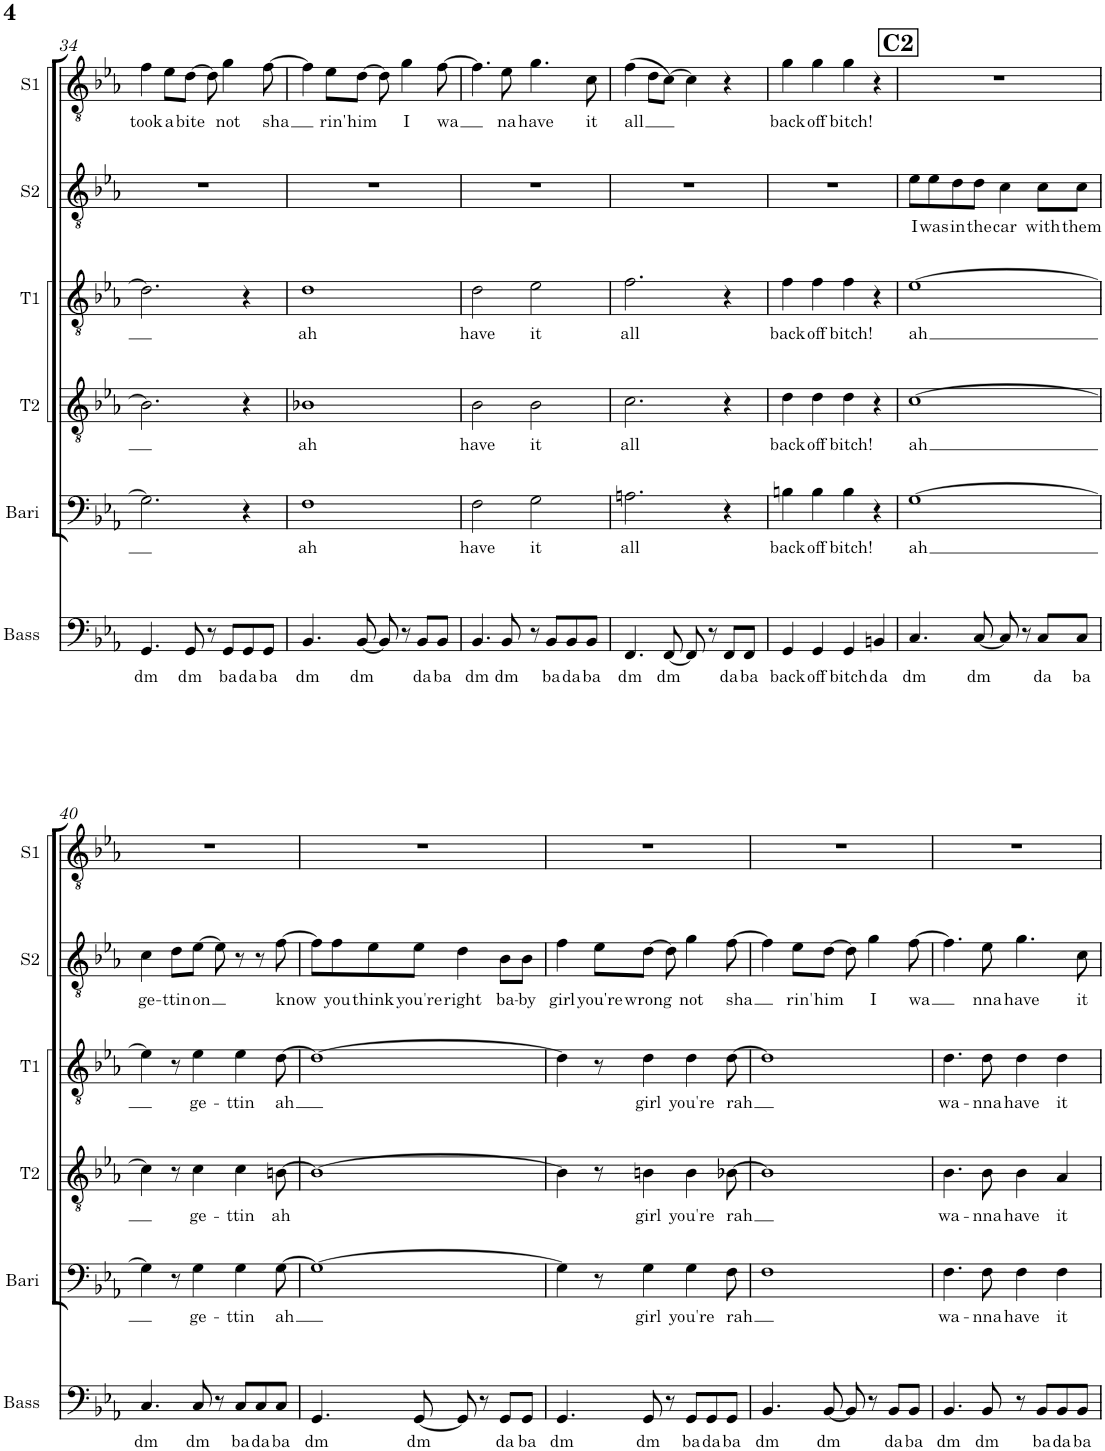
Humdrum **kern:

**kern	**text	**kern	**text	**kern	**text	**kern	**text	**kern	**text	**kern	**text
*part6	*part6	*part5	*part5	*part4	*part4	*part3	*part3	*part2	*part2	*part1	*part1
*staff6	*staff6	*staff5	*staff5	*staff4	*staff4	*staff3	*staff3	*staff2	*staff2	*staff1	*staff1
*I"Bass	*	*I"Baritone	*	*I"Tenor 2	*	*I"Tenor 1	*	*I"Solo 2	*	*I"Solo 1	*
*I'Bass	*	*I'Bari	*	*I'T2	*	*I'T1	*	*I'S2	*	*I'S1	*
!!LO:PB:g=z
*clefF4	*	*clefF4	*	*clefGv2	*	*clefGv2	*	*clefGv2	*	*clefGv2	*
*Trd7c12	*	*	*	*	*	*	*	*	*	*	*
*k[b-e-a-]	*	*k[b-e-a-]	*	*k[b-e-a-]	*	*k[b-e-a-]	*	*k[b-e-a-]	*	*k[b-e-a-]	*
*M4/4	*	*M4/4	*	*M4/4	*	*M4/4	*	*M4/4	*	*M4/4	*
=34	=34	=34	=34	=34	=34	=34	=34	=34	=34	=34	=34
!	!LO:LY:b	!	!	!	!	!	!	!	!	!	!LO:LY:b
4.GG/	dm	2.G\]	.	2.B\]	.	2.d\]	.	1r	.	4f\	took
!	!	!	!	!	!	!	!	!	!	!	!LO:LY:b
.	.	.	.	.	.	.	.	.	.	8e-\L	a
!	!LO:LY:b	!	!	!	!	!	!	!	!	!	!LO:LY:b
8GG/	dm	.	.	.	.	.	.	.	.	[8d\J	bite
8r	.	.	.	.	.	.	.	.	.	8d\]	.
!	!LO:LY:b	!	!	!	!	!	!	!	!	!	!LO:LY:b
8GG/L	ba	.	.	.	.	.	.	.	.	4g\	not
!	!LO:LY:b	!	!	!	!	!	!	!	!	!	!
8GG/	da	4r	.	4r	.	4r	.	.	.	.	.
!	!LO:LY:b	!	!	!	!	!	!	!	!	!	!LO:LY:b
8GG/J	ba	.	.	.	.	.	.	.	.	[8f\	sha
=35	=35	=35	=35	=35	=35	=35	=35	=35	=35	=35	=35
!	!LO:LY:b	!	!LO:LY:b	!	!LO:LY:b	!	!LO:LY:b	!	!	!	!
4.BB-/	dm	1F	ah	1B-X	ah	1d	ah	1r	.	4f\]	.
!	!	!	!	!	!	!	!	!	!	!	!LO:LY:b
.	.	.	.	.	.	.	.	.	.	8e-\L	rin'
!	!LO:LY:b	!	!	!	!	!	!	!	!	!	!LO:LY:b
[8BB-/	dm	.	.	.	.	.	.	.	.	[8d\J	him
8BB-/]	.	.	.	.	.	.	.	.	.	8d\]	.
!	!	!	!	!	!	!	!	!	!	!	!LO:LY:b
8r	.	.	.	.	.	.	.	.	.	4g\	I
!	!LO:LY:b	!	!	!	!	!	!	!	!	!	!
8BB-/L	da	.	.	.	.	.	.	.	.	.	.
!	!LO:LY:b	!	!	!	!	!	!	!	!	!	!LO:LY:b
8BB-/J	ba	.	.	.	.	.	.	.	.	[8f\	wa
=36	=36	=36	=36	=36	=36	=36	=36	=36	=36	=36	=36
!	!LO:LY:b	!	!LO:LY:b	!	!LO:LY:b	!	!LO:LY:b	!	!	!	!
4.BB-/	dm	2F\	have	2B-\	have	2d\	have	1r	.	4.f\]	.
!	!LO:LY:b	!	!	!	!	!	!	!	!	!	!LO:LY:b
8BB-/	dm	.	.	.	.	.	.	.	.	8e-\	na
!	!	!	!LO:LY:b	!	!LO:LY:b	!	!LO:LY:b	!	!	!	!LO:LY:b
8r	.	2G\	it	2B-\	it	2e-\	it	.	.	4.g\	have
!	!LO:LY:b	!	!	!	!	!	!	!	!	!	!
8BB-/L	ba	.	.	.	.	.	.	.	.	.	.
!	!LO:LY:b	!	!	!	!	!	!	!	!	!	!
8BB-/	da	.	.	.	.	.	.	.	.	.	.
!	!LO:LY:b	!	!	!	!	!	!	!	!	!	!LO:LY:b
8BB-/J	ba	.	.	.	.	.	.	.	.	8c\	it
=37	=37	=37	=37	=37	=37	=37	=37	=37	=37	=37	=37
!	!LO:LY:b	!	!LO:LY:b	!	!LO:LY:b	!	!LO:LY:b	!	!	!	!LO:LY:b
4.FF/	dm	2.An\	all	2.c\	all	2.f\	all	1r	.	(4f\	all
.	.	.	.	.	.	.	.	.	.	8d\L	.
!	!LO:LY:b	!	!	!	!	!	!	!	!	!	!
[8FF/	dm	.	.	.	.	.	.	.	.	[8c\J)	.
8FF/]	.	.	.	.	.	.	.	.	.	4c\]	.
8r	.	.	.	.	.	.	.	.	.	.	.
!	!LO:LY:b	!	!	!	!	!	!	!	!	!	!
8FF/L	da	4r	.	4r	.	4r	.	.	.	4r	.
!	!LO:LY:b	!	!	!	!	!	!	!	!	!	!
8FF/J	ba	.	.	.	.	.	.	.	.	.	.
=38	=38	=38	=38	=38	=38	=38	=38	=38	=38	=38	=38
!	!LO:LY:b	!	!LO:LY:b	!	!LO:LY:b	!	!LO:LY:b	!	!	!	!LO:LY:b
4GG/	back	4Bn\	back	4d\	back	4f\	back	1r	.	4g\	back
!	!LO:LY:b	!	!LO:LY:b	!	!LO:LY:b	!	!LO:LY:b	!	!	!	!LO:LY:b
4GG/	off	4B\	off	4d\	off	4f\	off	.	.	4g\	off
!	!LO:LY:b	!	!LO:LY:b	!	!LO:LY:b	!	!LO:LY:b	!	!	!	!LO:LY:b
4GG/	bitch	4B\	bitch!	4d\	bitch!	4f\	bitch!	.	.	4g\	bitch!
!	!LO:LY:b	!	!	!	!	!	!	!	!	!	!
4BBn/	da	4r	.	4r	.	4r	.	.	.	4r	.
!!LO:REH:place=s1:a:B:cj:fs=14:t=C2
=39	=39	=39	=39	=39	=39	=39	=39	=39	=39	=39	=39
!	!LO:LY:b	!	!LO:LY:b	!	!LO:LY:b	!	!LO:LY:b	!	!LO:LY:b	!	!
4.C/	dm	[1G	ah	[1c	ah	[1e-	ah	8e-\L	I	1r	.
!	!	!	!	!	!	!	!	!	!LO:LY:b	!	!
.	.	.	.	.	.	.	.	8e-\	was	.	.
!	!	!	!	!	!	!	!	!	!LO:LY:b	!	!
.	.	.	.	.	.	.	.	8d\	in	.	.
!	!LO:LY:b	!	!	!	!	!	!	!	!LO:LY:b	!	!
[8C/	dm	.	.	.	.	.	.	8d\J	the	.	.
!	!	!	!	!	!	!	!	!	!LO:LY:b	!	!
8C/]	.	.	.	.	.	.	.	4c\	car	.	.
8r	.	.	.	.	.	.	.	.	.	.	.
!	!LO:LY:b	!	!	!	!	!	!	!	!LO:LY:b	!	!
8C/L	da	.	.	.	.	.	.	8c\L	with	.	.
!	!LO:LY:b	!	!	!	!	!	!	!	!LO:LY:b	!	!
8C/J	ba	.	.	.	.	.	.	8c\J	them	.	.
!!LO:LB:g=z
=40	=40	=40	=40	=40	=40	=40	=40	=40	=40	=40	=40
!	!LO:LY:b	!	!	!	!	!	!	!	!LO:LY:b	!	!
4.C/	dm	4G\]	.	4c\]	.	4e-\]	.	4c\	ge-	1r	.
!	!	!	!	!	!	!	!	!	!LO:LY:b	!	!
.	.	8r	.	8r	.	8r	.	8d\L	-ttin	.	.
!	!LO:LY:b	!	!LO:LY:b	!	!LO:LY:b	!	!LO:LY:b	!	!LO:LY:b	!	!
8C/	dm	4G\	ge-	4c\	ge-	4e-\	ge-	[8e-\J	on	.	.
8r	.	.	.	.	.	.	.	8e-\]	.	.	.
!	!LO:LY:b	!	!LO:LY:b	!	!LO:LY:b	!	!LO:LY:b	!	!	!	!
8C/L	ba	4G\	-ttin	4c\	-ttin	4e-\	-ttin	8r	.	.	.
!	!LO:LY:b	!	!	!	!	!	!	!	!	!	!
8C/	da	.	.	.	.	.	.	8r	.	.	.
!	!LO:LY:b	!	!LO:LY:b	!	!LO:LY:b	!	!LO:LY:b	!	!LO:LY:b	!	!
8C/J	ba	[8G\	ah	[8Bn\	ah	[8d\	ah	[8f\	know	.	.
=41	=41	=41	=41	=41	=41	=41	=41	=41	=41	=41	=41
!	!LO:LY:b	!	!	!	!	!	!	!	!	!	!
4.GG/	dm	1G_	.	1B_	.	1d_	.	8f\L]	.	1r	.
!	!	!	!	!	!	!	!	!	!LO:LY:b	!	!
.	.	.	.	.	.	.	.	8f\	you	.	.
!	!	!	!	!	!	!	!	!	!LO:LY:b	!	!
.	.	.	.	.	.	.	.	8e-\	think	.	.
!	!LO:LY:b	!	!	!	!	!	!	!	!LO:LY:b	!	!
[8GG/	dm	.	.	.	.	.	.	8e-\J	you're	.	.
!	!	!	!	!	!	!	!	!	!LO:LY:b	!	!
8GG/]	.	.	.	.	.	.	.	4d\	right	.	.
8r	.	.	.	.	.	.	.	.	.	.	.
!	!LO:LY:b	!	!	!	!	!	!	!	!LO:LY:b	!	!
8GG/L	da	.	.	.	.	.	.	8B-\L	ba-	.	.
!	!LO:LY:b	!	!	!	!	!	!	!	!LO:LY:b	!	!
8GG/J	ba	.	.	.	.	.	.	8B-\J	-by	.	.
=42	=42	=42	=42	=42	=42	=42	=42	=42	=42	=42	=42
!	!LO:LY:b	!	!	!	!	!	!	!	!LO:LY:b	!	!
4.GG/	dm	4G\]	.	4B\]	.	4d\]	.	4f\	girl	1r	.
!	!	!	!	!	!	!	!	!	!LO:LY:b	!	!
.	.	8r	.	8r	.	8r	.	8e-\L	you're	.	.
!	!LO:LY:b	!	!LO:LY:b	!	!LO:LY:b	!	!LO:LY:b	!	!LO:LY:b	!	!
8GG/	dm	4G\	girl	4Bn\	girl	4d\	girl	[8d\J	wrong	.	.
8r	.	.	.	.	.	.	.	8d\]	.	.	.
!	!LO:LY:b	!	!LO:LY:b	!	!LO:LY:b	!	!LO:LY:b	!	!LO:LY:b	!	!
8GG/L	ba	4G\	you're	4B\	you're	4d\	you're	4g\	not	.	.
!	!LO:LY:b	!	!	!	!	!	!	!	!	!	!
8GG/	da	.	.	.	.	.	.	.	.	.	.
!	!LO:LY:b	!	!LO:LY:b	!	!LO:LY:b	!	!LO:LY:b	!	!LO:LY:b	!	!
8GG/J	ba	8F\	rah	[8B-X\	rah	[8d\	rah	[8f\	sha	.	.
=43	=43	=43	=43	=43	=43	=43	=43	=43	=43	=43	=43
!	!LO:LY:b	!	!	!	!	!	!	!	!	!	!
4.BB-/	dm	1F	.	1B-]	.	1d]	.	4f\]	.	1r	.
!	!	!	!	!	!	!	!	!	!LO:LY:b	!	!
.	.	.	.	.	.	.	.	8e-\L	rin'	.	.
!	!LO:LY:b	!	!	!	!	!	!	!	!LO:LY:b	!	!
[8BB-/	dm	.	.	.	.	.	.	[8d\J	him	.	.
8BB-/]	.	.	.	.	.	.	.	8d\]	.	.	.
!	!	!	!	!	!	!	!	!	!LO:LY:b	!	!
8r	.	.	.	.	.	.	.	4g\	I	.	.
!	!LO:LY:b	!	!	!	!	!	!	!	!	!	!
8BB-/L	da	.	.	.	.	.	.	.	.	.	.
!	!LO:LY:b	!	!	!	!	!	!	!	!LO:LY:b	!	!
8BB-/J	ba	.	.	.	.	.	.	[8f\	wa	.	.
=44	=44	=44	=44	=44	=44	=44	=44	=44	=44	=44	=44
!	!LO:LY:b	!	!LO:LY:b	!	!LO:LY:b	!	!LO:LY:b	!	!	!	!
4.BB-/	dm	4.F\	wa-	4.B-\	wa-	4.d\	wa-	4.f\]	.	1r	.
!	!LO:LY:b	!	!LO:LY:b	!	!LO:LY:b	!	!LO:LY:b	!	!LO:LY:b	!	!
8BB-/	dm	8F\	-nna	8B-\	-nna	8d\	-nna	8e-\	nna	.	.
!	!	!	!LO:LY:b	!	!LO:LY:b	!	!LO:LY:b	!	!LO:LY:b	!	!
8r	.	4F\	have	4B-\	have	4d\	have	4.g\	have	.	.
!	!LO:LY:b	!	!	!	!	!	!	!	!	!	!
8BB-/L	ba	.	.	.	.	.	.	.	.	.	.
!	!LO:LY:b	!	!LO:LY:b	!	!LO:LY:b	!	!LO:LY:b	!	!	!	!
8BB-/	da	4F\	it	4A-/	it	4d\	it	.	.	.	.
!	!LO:LY:b	!	!	!	!	!	!	!	!LO:LY:b	!	!
8BB-/J	ba	.	.	.	.	.	.	8c\	it	.	.
=	=	=	=	=	=	=	=	=	=	=	=
*-	*-	*-	*-	*-	*-	*-	*-	*-	*-	*-	*-
